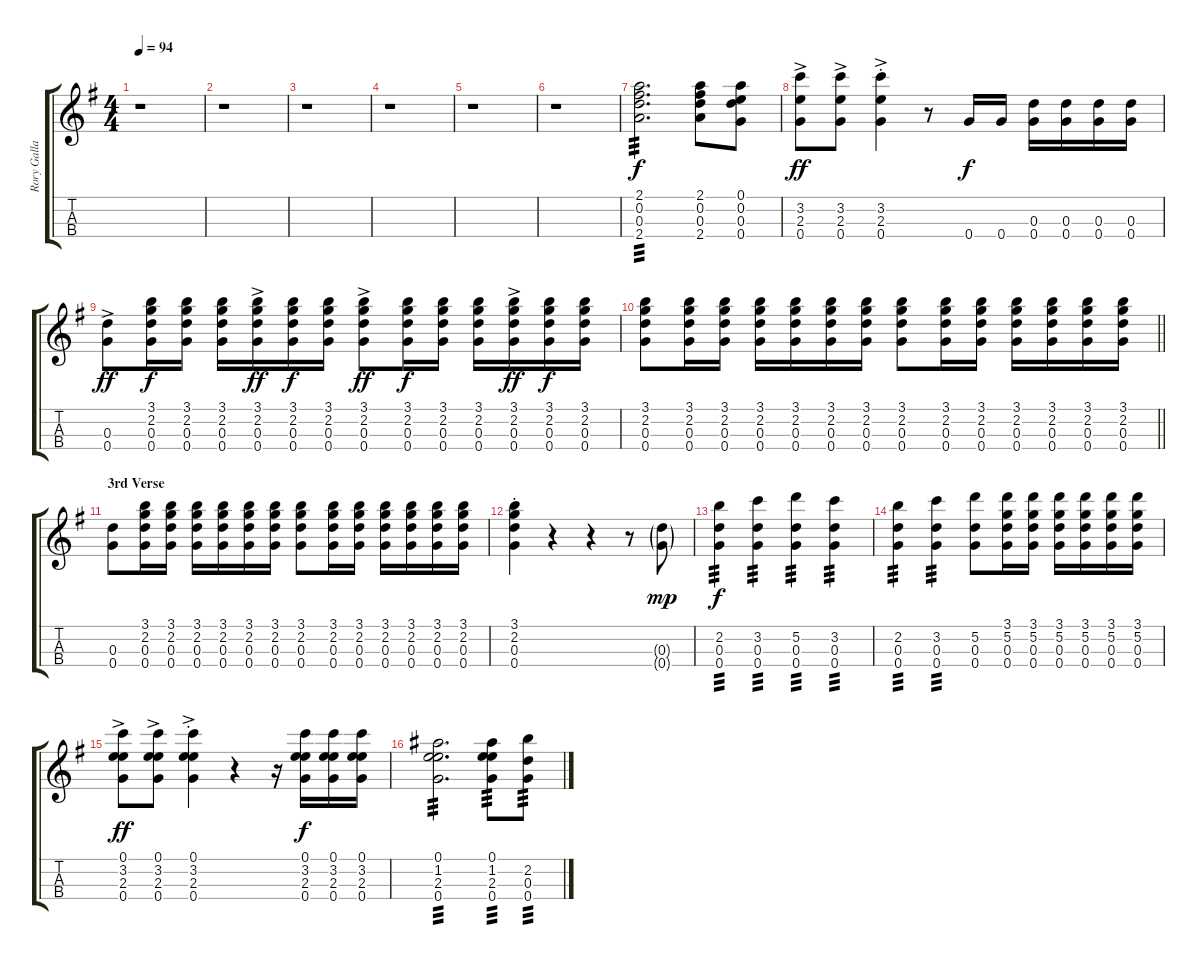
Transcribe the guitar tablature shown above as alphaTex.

\track ("Rory Gallagher - Mandolin" "Rory Galla") {instrument acousticguitarsteel}
\staff {score tabs}
\tuning (E4 A4 D4 G3) {hide}
\ts (4 4)
\tempo 94
\clef g2
\ks g
r.1{dy f} |
r.1 |
r.1 |
r.1 |
r.1 |
r.1 |
(2.1 0.2 0.3 2.4).2{d tp 3} (2.1 0.2 0.3 2.4).8 (0.1 0.2 0.3 0.4).8 |
(3.2{ac} 2.3{ac} 0.4{ac}).8{dy ff} (3.2{ac} 2.3{ac} 0.4{ac}).8 (3.2{ac st} 2.3{ac st} 0.4{ac st}).4 r.8 0.4.16{dy f} 0.4.16 (0.3 0.4).16 (0.3 0.4).16 (0.3 0.4).16 (0.3 0.4).16 |
(0.3{ac} 0.4{ac}).8{dy ff} (3.1 2.2 0.3 0.4).16{dy f} (3.1 2.2 0.3 0.4).16 (3.1 2.2 0.3 0.4).16 (3.1{ac} 2.2{ac} 0.3{ac} 0.4{ac}).16{dy ff} (3.1 2.2 0.3 0.4).16{dy f} (3.1 2.2 0.3 0.4).16 (3.1{ac} 2.2{ac} 0.3{ac} 0.4{ac}).8{dy ff} (3.1 2.2 0.3 0.4).16{dy f} (3.1 2.2 0.3 0.4).16 (3.1 2.2 0.3 0.4).16 (3.1{ac} 2.2{ac} 0.3{ac} 0.4{ac}).16{dy ff} (3.1 2.2 0.3 0.4).16{dy f} (3.1 2.2 0.3 0.4).16 |
\barLineRight lightlight
(3.1 2.2 0.3 0.4).8 (3.1 2.2 0.3 0.4).16 (3.1 2.2 0.3 0.4).16 (3.1 2.2 0.3 0.4).16 (3.1 2.2 0.3 0.4).16 (3.1 2.2 0.3 0.4).16 (3.1 2.2 0.3 0.4).16 (3.1 2.2 0.3 0.4).8 (3.1 2.2 0.3 0.4).16 (3.1 2.2 0.3 0.4).16 (3.1 2.2 0.3 0.4).16 (3.1 2.2 0.3 0.4).16 (3.1 2.2 0.3 0.4).16 (3.1 2.2 0.3 0.4).16 |
\section ("" "3rd Verse")
(0.3 0.4).8 (3.1 2.2 0.3 0.4).16 (3.1 2.2 0.3 0.4).16 (3.1 2.2 0.3 0.4).16 (3.1 2.2 0.3 0.4).16 (3.1 2.2 0.3 0.4).16 (3.1 2.2 0.3 0.4).16 (3.1 2.2 0.3 0.4).8 (3.1 2.2 0.3 0.4).16 (3.1 2.2 0.3 0.4).16 (3.1 2.2 0.3 0.4).16 (3.1 2.2 0.3 0.4).16 (3.1 2.2 0.3 0.4).16 (3.1 2.2 0.3 0.4).16 |
(3.1{st} 2.2{st} 0.3{st} 0.4{st}).4 r.4 r.4 r.8 (0.3{g} 0.4{g}).8{dy mp} |
(2.2 0.3 0.4).4{tp 3 dy f} (3.2 0.3 0.4).4{tp 3} (5.2 0.3 0.4).4{tp 3} (3.2 0.3 0.4).4{tp 3} |
(2.2 0.3 0.4).4{tp 3} (3.2 0.3 0.4).4{tp 3} (5.2 0.3 0.4).8 (3.1 5.2 0.3 0.4).16 (3.1 5.2 0.3 0.4).16 (3.1 5.2 0.3 0.4).16 (3.1 5.2 0.3 0.4).16 (3.1 5.2 0.3 0.4).16 (3.1 5.2 0.3 0.4).16 |
(0.1{ac} 3.2{ac} 2.3{ac} 0.4{ac}).8{dy ff} (0.1{ac} 3.2{ac} 2.3{ac} 0.4{ac}).8 (0.1{ac st} 3.2{ac st} 2.3{ac st} 0.4{ac st}).4 r.4 r.16 (0.1 3.2 2.3 0.4).16{dy f} (0.1 3.2 2.3 0.4).16 (0.1 3.2 2.3 0.4).16 |
(0.1 1.2 2.3 0.4).2{d tp 3} (0.1 1.2 2.3 0.4).8{tp 3} (2.2 0.3 0.4).8{tp 3}
